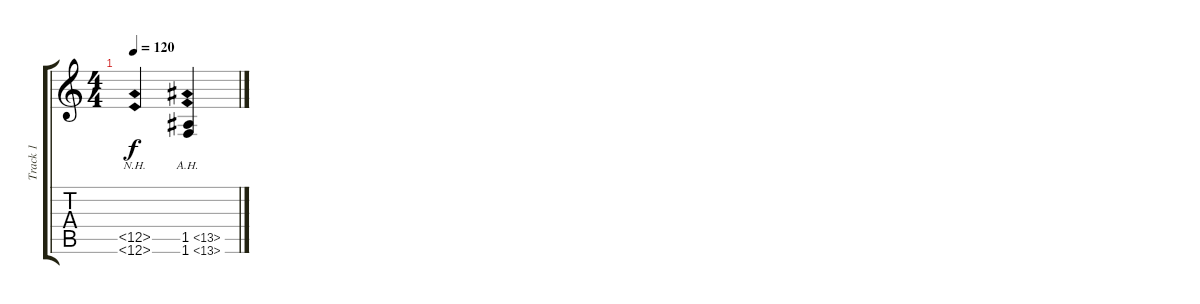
\track ("Track 1" "Track 1") {instrument acousticguitarnylon}
\staff {score tabs}
\tuning (E4 B3 G3 D3 A2 E2) {hide}
\ts (4 4)
\tempo 120
\clef g2
\ks c
(1.5{nh} 1.6{nh}).4{dy f instrument acousticguitarnylon} (1.5{ah 12} 1.6{ah 12}).4
